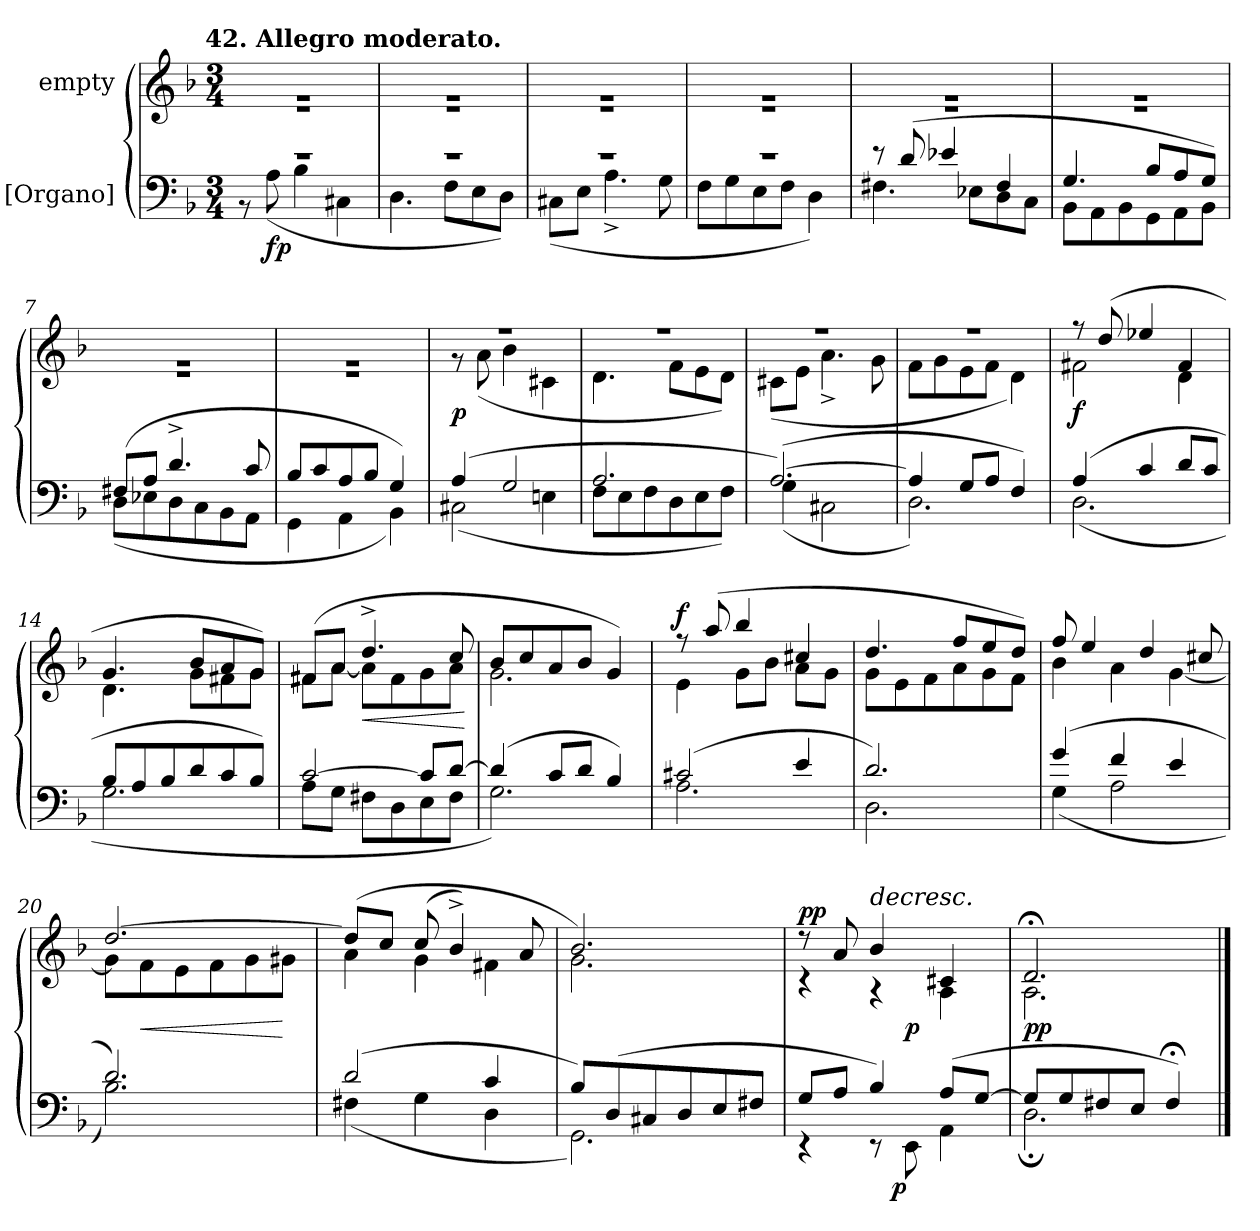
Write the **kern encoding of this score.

**kern	**dynam	**kern	**dynam
*part2	*part2	*part1	*part1
*staff2	*staff2	*staff1	*staff1
*I"[Organo]	*	*I"empty	*
*clefF4	*	*clefG2	*
*k[b-]	*	*k[b-]	*
!!LO:TX:omd:t=42. Allegro moderato.
*M3/4	*	*M3/4	*
*MM132	*	*MM132	*
=1	=1	=1	=1
*^	*	*^	*
2.re	8r	.	2.rg	2.r	.
!	!	!LO:DY:b	!	!	!
.	(8A\	fp	.	.	.
.	4B-\	.	.	.	.
.	4C#X\	.	.	.	.
=2	=2	=2	=2	=2	=2
2.re	4.D\	.	2.rg	2.r	.
.	8F\L	.	.	.	.
.	8E\	.	.	.	.
.	8D\J)	.	.	.	.
=3	=3	=3	=3	=3	=3
2.re	(8C#X\L	.	2.rg	2.r	.
.	8E\J	.	.	.	.
.	4.A^\	.	.	.	.
.	8G\	.	.	.	.
=4	=4	=4	=4	=4	=4
2.re	8F\L	.	2.rg	2.r	.
.	8G\	.	.	.	.
.	8E\	.	.	.	.
.	8F\J	.	.	.	.
.	4D\)	.	.	.	.
=5	=5	=5	=5	=5	=5
8r	4.F#X\	.	2.rg	2.r	.
(8d/	.	.	.	.	.
4e-X/	.	.	.	.	.
.	8E-X\L	.	.	.	.
4F#/	8D\	.	.	.	.
.	8C\J	.	.	.	.
=6	=6	=6	=6	=6	=6
4.G/	8BB-\L	.	2.rg	2.r	.
.	8AA\	.	.	.	.
.	8BB-\	.	.	.	.
8B-/L	8GG\	.	.	.	.
8A/	8AA\	.	.	.	.
8G/J)	8BB-\J	.	.	.	.
=7	=7	=7	=7	=7	=7
(8F#X/L	(8D\L	.	2.rg	2.r	.
8A/J	8E-X\	.	.	.	.
4.d^/	8D\	.	.	.	.
.	8C\	.	.	.	.
.	8BB-\	.	.	.	.
8c/	8AA\J	.	.	.	.
=8	=8	=8	=8	=8	=8
8B-/L	4GG\	.	2.rg	2.r	.
8c/	.	.	.	.	.
8A/	4AA\	.	.	.	.
8B-/J	.	.	.	.	.
4G/)	4BB-\)	.	.	.	.
=9	=9	=9	=9	=9	=9
(4A/	(2C#X\	.	2.rff	8r	p
.	.	.	.	(8a\	.
2G/	.	.	.	4b-\	.
.	4En\	.	.	4c#X\	.
=10	=10	=10	=10	=10	=10
2.A/	8F\L	.	2.rff	4.d\	.
.	8E\	.	.	.	.
.	8F\	.	.	.	.
.	8D\	.	.	8f\L	.
.	8E\	.	.	8e\	.
.	8F\J)	.	.	8d\J)	.
=11	=11	=11	=11	=11	=11
([2.A/)	(4G\	.	2.rff	(8c#X\L	.
.	.	.	.	8e\J	.
.	2C#X\	.	.	4.a^\	.
.	.	.	.	8g\	.
=12	=12	=12	=12	=12	=12
4A/]	2.D\)	.	2.rff	8f\L	.
.	.	.	.	8g\	.
8G/L	.	.	.	8e\	.
8A/J	.	.	.	8f\J	.
4F/)	.	.	.	4d\)	.
=13	=13	=13	=13	=13	=13
(4A/	(2.D\	.	8r	2f#X\	f
.	.	.	(8dd/	.	.
4c/	.	.	4ee-X/	.	.
8d/L	.	.	4f#/	4d\	.
8c/J	.	.	.	.	.
=14	=14	=14	=14	=14	=14
8B-/L	2.G\	.	4.g/	4.d\	.
8A/	.	.	.	.	.
8B-/	.	.	.	.	.
8d/	.	.	8b-/L	8g\L	.
8c/	.	.	8a/	8f#X\	.
8B-/J)	.	.	8g/J)	8g\J	.
=15	=15	=15	=15	=15	=15
[2c/	8A\L	.	(8f#X/L	8f#X\L	.
.	8G\J	.	8a/J	[8a\J	.
!	!	!	!	!	!LO:HP:b
.	8F#X\L	.	4.dd^/	8a\L]	<
.	8D\	.	.	8f#\	.
8c/L]	8E\	.	.	8g\	.
[8d/J	8F#\J	.	8cc/	8a\J	.
*v	*v	*	*	*	*
*	*	*v	*v	*
.	.	.	[
=16	=16	=16	=16
*^	*	*^	*
(4d/]	2.G\)	.	8b-/L	2.g\	.
.	.	.	8cc/	.	.
8c/L	.	.	8a/	.	.
8d/J	.	.	8b-/J	.	.
4B-/)	.	.	4g/)	.	.
=17	=17	=17	=17	=17	=17
!	!	!	!	!	!LO:DY:a
(2c#X/	2.A\	.	8r	4e\	f
.	.	.	(8aa/	.	.
.	.	.	4bb-/	8g\L	.
.	.	.	.	8b-\J	.
4e/	.	.	4cc#X/	8a\L	.
.	.	.	.	8g\J	.
=18	=18	=18	=18	=18	=18
2.d/)	2.D\	.	4.dd/	8g\L	.
.	.	.	.	8e\	.
.	.	.	.	8f\	.
.	.	.	8ff/L	8a\	.
.	.	.	8ee/	8g\	.
.	.	.	8dd/J)	8f\J	.
=19	=19	=19	=19	=19	=19
(4g/	(4G\	.	8ff/	4b-\	.
.	.	.	4ee/	.	.
4f/	2A\	.	.	4a\	.
.	.	.	4dd/	.	.
4e/	.	.	.	[4g\	.
.	.	.	8cc#X/	.	.
=20	=20	=20	=20	=20	=20
2.d/)	2.B-\)	.	[2.dd/	8g\L]	.
!	!	!	!	!	!LO:HP:b
.	.	.	.	8f\	<
.	.	.	.	8e\	.
.	.	.	.	8f\	.
.	.	.	.	8g\	.
.	.	.	.	8g#X\J	[
=21	=21	=21	=21	=21	=21
(2d/	(4F#X\	.	(8dd/L]	4a\	.
.	.	.	8cc/J	.	.
.	4G\	.	(8cc/	4g\	.
.	.	.	4b-^/)	.	.
4c/	4D\	.	.	4f#X\	.
.	.	.	8a/	.	.
=22	=22	=22	=22	=22	=22
8B-/L)	2.GG\)	.	2.b-/)	2.g\	.
(8D/	.	.	.	.	.
8C#X/	.	.	.	.	.
8D/	.	.	.	.	.
8E/	.	.	.	.	.
8F#X/J	.	.	.	.	.
=23	=23	=23	=23	=23	=23
!	!	!	!	!	!LO:DY:a
*	*	*	*	*^	*
8G/L	4r	.	8r	4rc	4.ryy	pp
8A/J	.	.	8a/	.	.	.
!	!	!	!	!	!	!LO:HP:a
4B-/)	8r	.	4b-/	4r	.	>
!	!	!LO:DY:b:rj	!	!	!	!
.	8EE\	p	.	.	4.ryy	p
(8A/L	4AA\	.	4c#X/	4A\	.	.
[8G/J	.	.	.	.	.	.
*v	*v	*	*	*	*	*
.	.	.	.	.	]
*	*	*	*v	*v	*
=24	=24	=24	=24	=24
*^	*	*	*	*
8G/L]	2.D;<\	.	2.d;</	2.A\	pp
8G/	.	.	.	.	.
8F#X/	.	.	.	.	.
8E/J	.	.	.	.	.
4F#;</)	.	.	.	.	.
*v	*v	*	*	*	*
*	*	*v	*v	*
==	==	==	==
*-	*-	*-	*-
